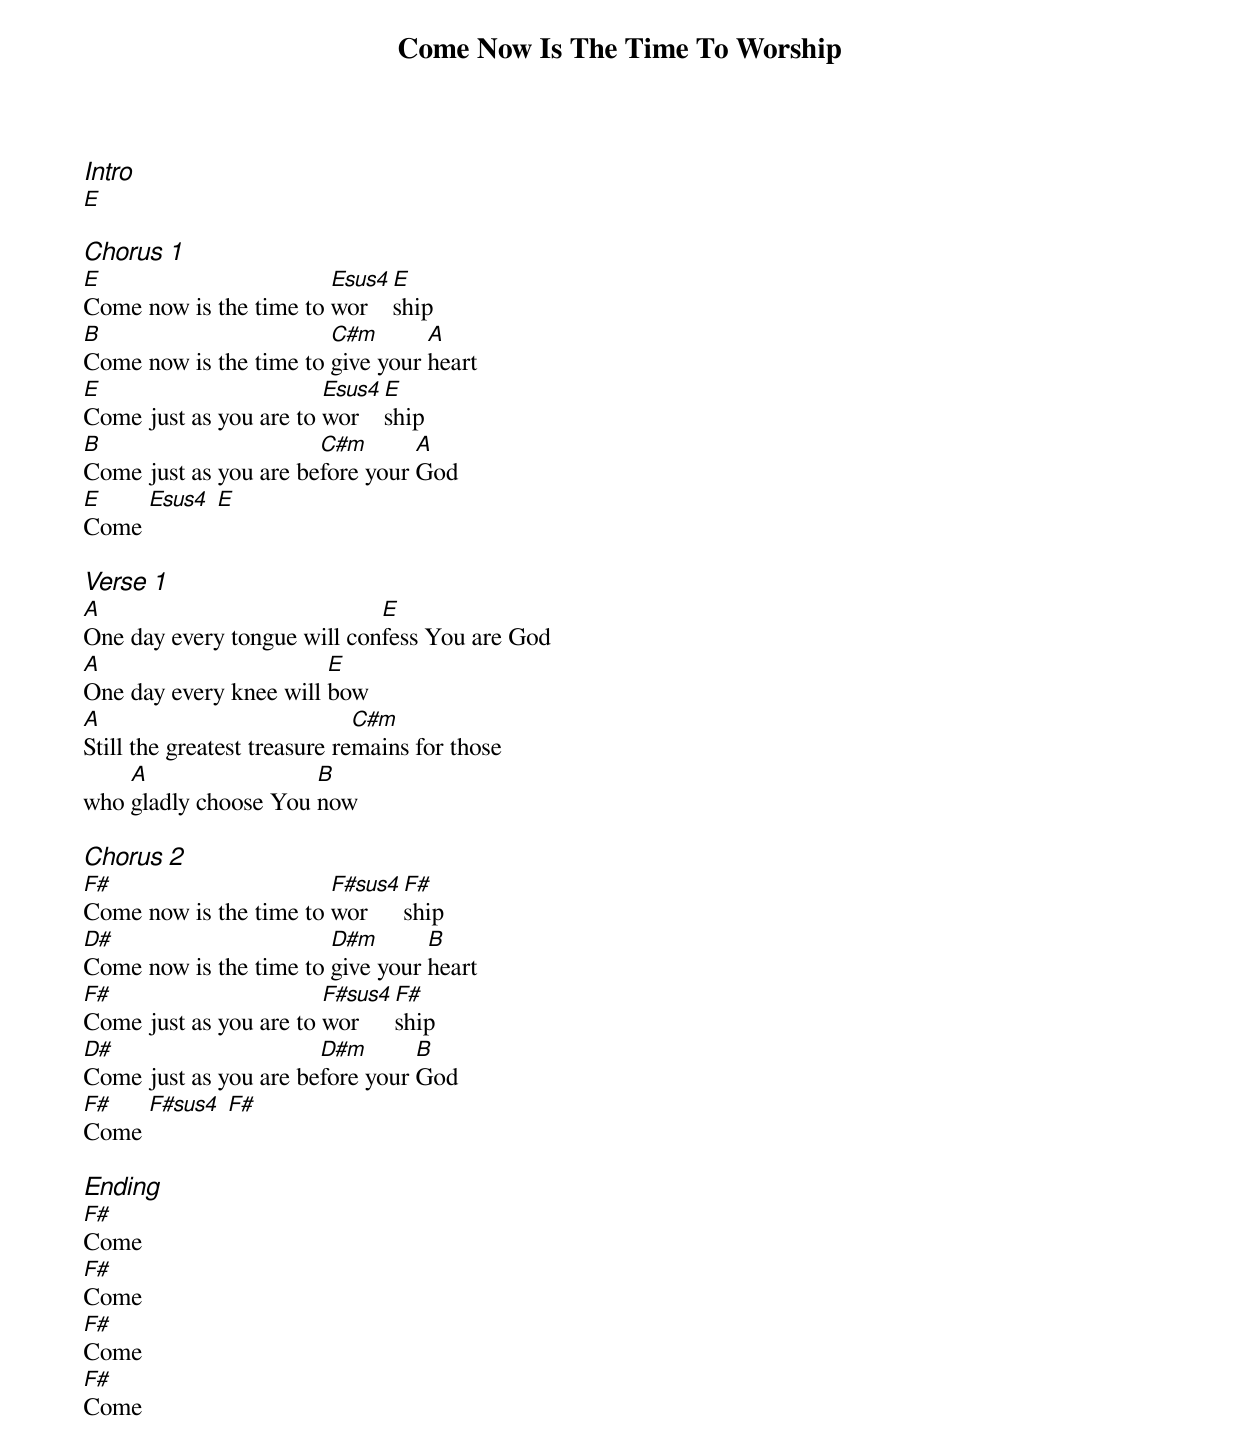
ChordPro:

{title: Come Now Is The Time To Worship}
{ng}
{columns: 1}

{ci:Intro}
[E]

{ci:Chorus 1}
[E]Come now is the time to [Esus4]wor[E]ship
[B]Come now is the time to [C#m]give your [A]heart
[E]Come just as you are to [Esus4]wor[E]ship
[B]Come just as you are be[C#m]fore your [A]God
[E]Come [Esus4] [E]

{ci:Verse 1}
[A]One day every tongue will con[E]fess You are God
[A]One day every knee will [E]bow
[A]Still the greatest treasure re[C#m]mains for those
who [A]gladly choose You [B]now

{ci:Chorus 2}
[F#]Come now is the time to [F#sus4]wor[F#]ship
[D#]Come now is the time to [D#m]give your [B]heart
[F#]Come just as you are to [F#sus4]wor[F#]ship
[D#]Come just as you are be[D#m]fore your [B]God
[F#]Come [F#sus4] [F#]

{ci:Ending}
[F#]Come
[F#]Come
[F#]Come
[F#]Come
